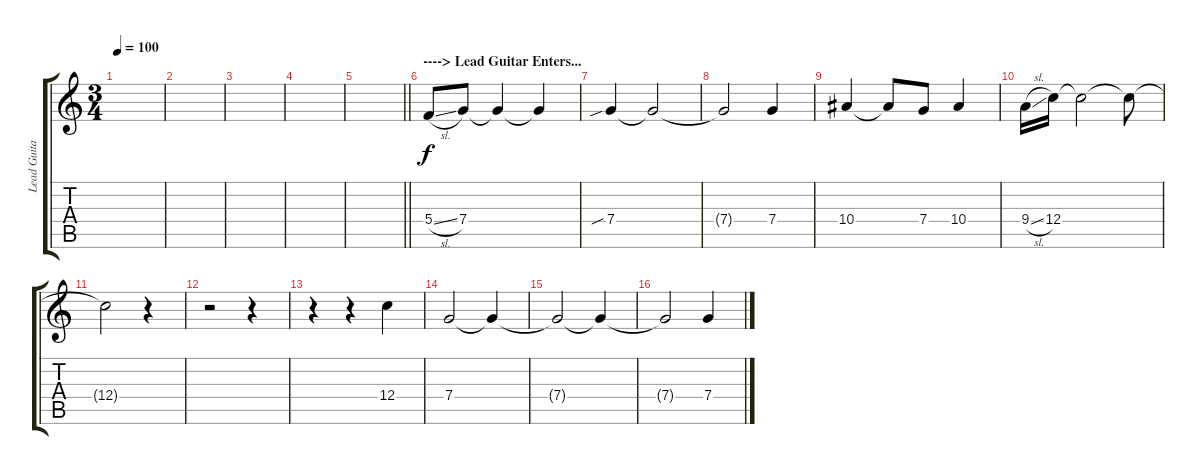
\track ("Lead Guitar" "Lead Guita") {instrument distortionguitar}
\staff {score tabs}
\tuning (D4 A3 F3 C3 G2 D2) {hide}
\ts (3 4)
\tempo 100
\clef g2
\ks c
|
|
|
|
\barLineRight lightlight
|
\section ("" "----> Lead Guitar Enters...")
5.4{sl}.8{volume 13} 7.4.8 7.4{t}.4 7.4{t}.4 |
7.4{sib}.4 7.4{t}.2 |
7.4{t}.2 7.4.4 |
10.4.4 10.4{t}.8 7.4.8 10.4.4 |
9.4{sl}.16 12.4.16 12.4{t}.2 12.4{t}.8 |
12.4{t}.2 r.4 |
r.2 r.4 |
r.4 r.4 12.4.4 |
7.4.2 7.4{t}.4 |
7.4{t}.2 7.4{t}.4 |
7.4{t}.2 7.4.4
